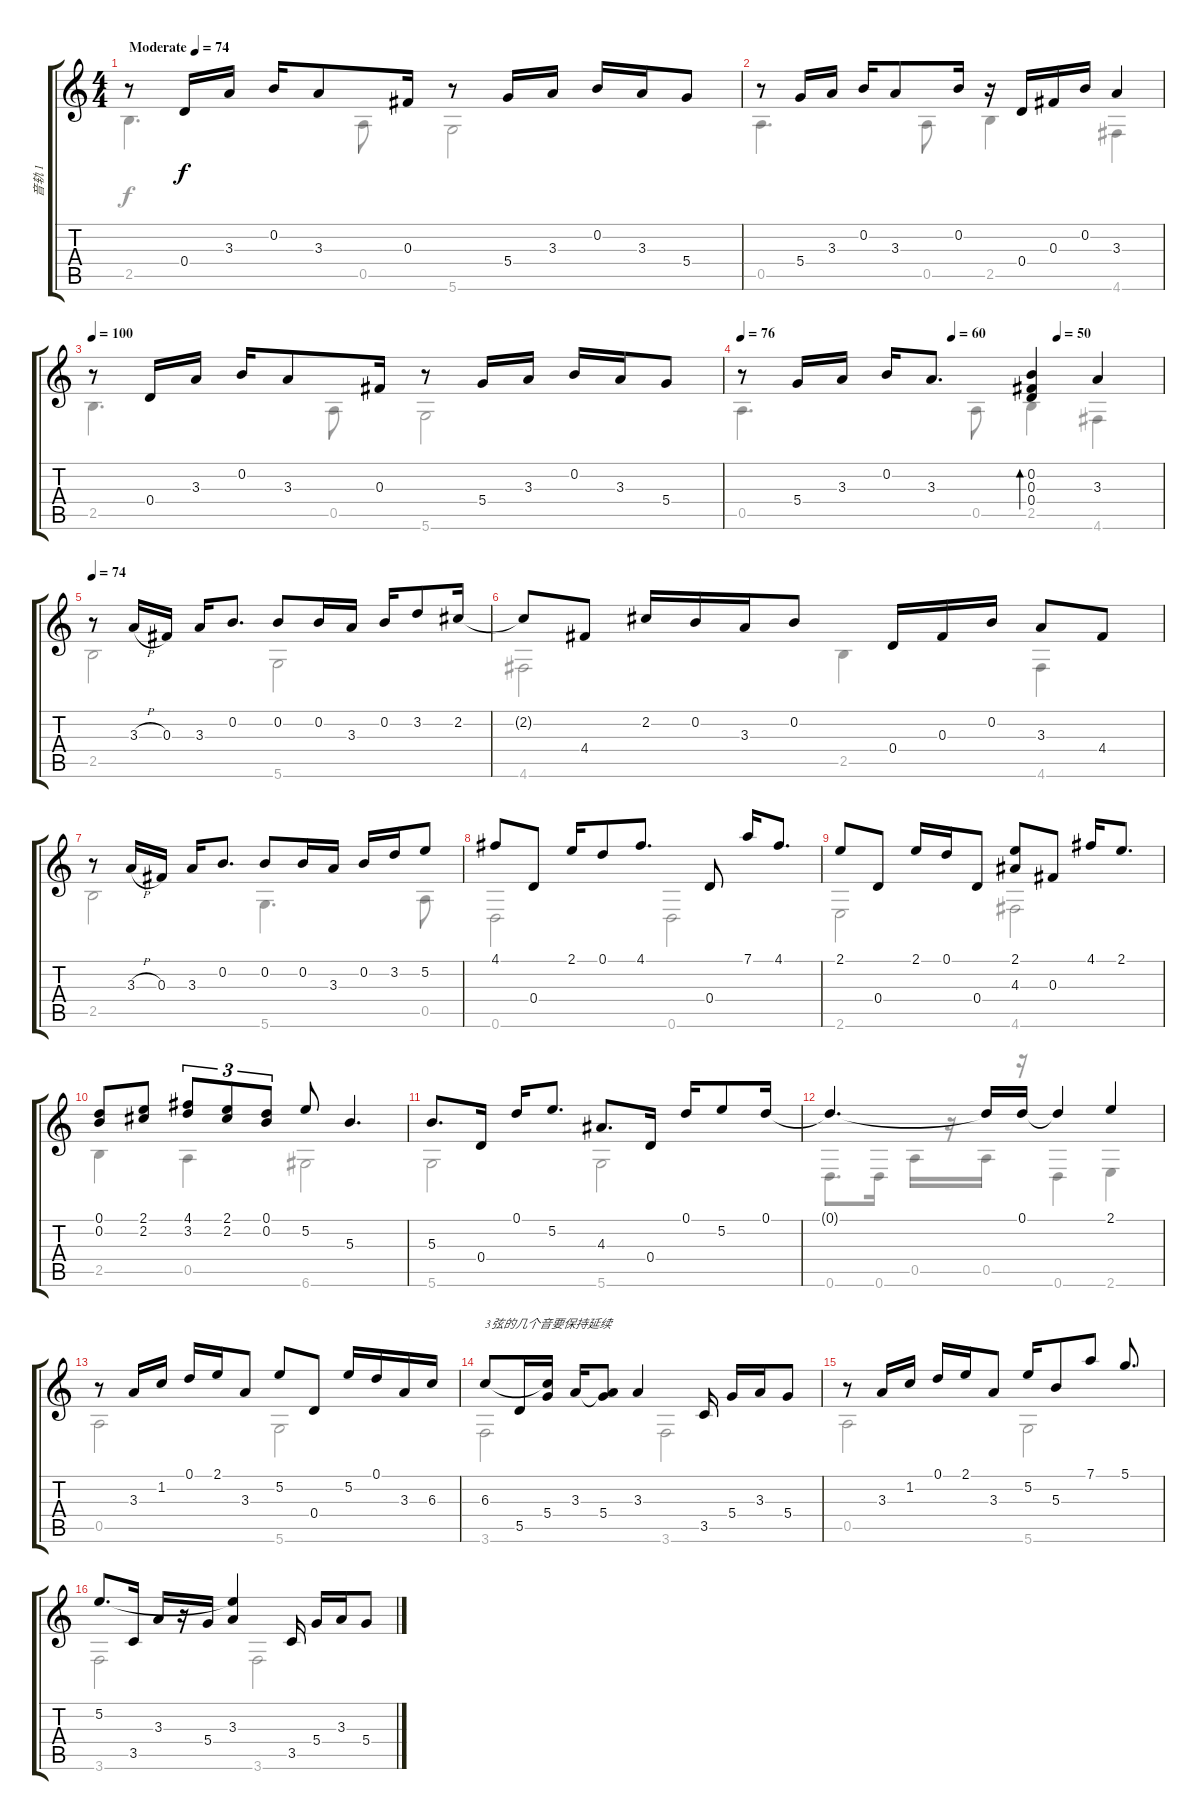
\track ("音轨 1" "音轨 1") {instrument acousticguitarsteel}
\staff {score tabs}
\tuning (D4 B3 Gb3 D3 A2 D2) {hide}
\voice
\ts (4 4)
\tempo (74 "Moderate")
\clef g2
\ks c
r.8{dy f instrument acousticguitarsteel} 0.4.16 3.3.16 0.2.16 3.3.8 0.3.16 r.8 5.4.16 3.3.16 0.2.16 3.3.16 5.4.8 |
r.8 5.4.16 3.3.16 0.2.16 3.3.8 0.2.16 r.16 0.4.16 0.3.16 0.2.16 3.3.4 |
\tempo 100
r.8 0.4.16 3.3.16 0.2.16 3.3.8 0.3.16 r.8 5.4.16 3.3.16 0.2.16 3.3.16 5.4.8 |
\tempo 76
\tempo (60 0.5)
\tempo (50 0.75)
r.8 5.4.16 3.3.16 0.2.16 3.3.8{d} (0.2 0.3 0.4).4{bd 60} 3.3.4 |
\tempo 74
r.8 3.3{h}.16 0.3.16 3.3.16 0.2.8{d} 0.2.8 0.2.16 3.3.16 0.2.16 3.2.8 2.2.16 |
2.2{t}.8 4.4.8 2.2.16 0.2.16 3.3.16 0.2.8 0.4.16 0.3.16 0.2.16 3.3.8 4.4.8 |
r.8 3.3{h}.16 0.3.16 3.3.16 0.2.8{d} 0.2.8 0.2.16 3.3.16 0.2.16 3.2.16 5.2.8 |
4.1.8 0.4.8 2.1.16 0.1.8 4.1.8{d} 0.4.8 7.1.16 4.1.8{d} |
2.1.8 0.4.8 2.1.16 0.1.16 0.4.8 (2.1 4.3).8 0.3.8 4.1.16 2.1.8{d} |
(0.1 0.2).8 (2.1 2.2).8 (4.1 3.2).8{tu (3 2)} (2.1 2.2).8{tu (3 2)} (0.1 0.2).8{tu (3 2)} 5.2.8 5.3.4{d} |
5.3.8{d} 0.4.16 0.1.16 5.2.8{d} 4.3.8{d} 0.4.16 0.1.16 5.2.8 0.1.16 |
0.1{t}.4{d} 0.1{t}.16 0.1.16 0.1{t}.4 2.1.4 |
r.8 3.3.16 1.2.16 0.1.16 2.1.16 3.3.8 5.2.8 0.4.8 5.2.16 0.1.16 3.3.16 6.3.16 |
6.3.8{txt "3弦的几个音要保持延续"} 5.5.16 (6.3{t} 5.4).16 3.3.16 (3.3{t} 5.4).8 3.3.4 3.5.16 5.4.16 3.3.16 5.4.8 |
r.8 3.3.16 1.2.16 0.1.16 2.1.16 3.3.8 5.2.16 5.3.8 7.1.8 5.1.8{d} |
5.2.8{d} 3.5.16 3.3.16 r.16 5.4.16 (5.2{t} 3.3).4 3.5.16 5.4.16 3.3.16 5.4.8
\voice
\clef g2
\ottava regular
\simile none
\ks c
2.5.4{d dy f} 0.5.8 5.6.2 |
0.5.4{d} 0.5.8 2.5.4 4.6.4 |
2.5.4{d} 0.5.8 5.6.2 |
0.5.4{d} 0.5.8 2.5.4 4.6.4 |
2.5.2 5.6.2 |
4.6.2 2.5.4 4.6.4 |
2.5.2 5.6.4{d} 0.5.8 |
0.6.2 0.6.2 |
2.6.2 4.6.2 |
2.5.4 0.5.4 6.6.2 |
5.6.2 5.6.2 |
0.6.8{d} 0.6.16 0.5.16 r.16 0.5.16 r.16 0.6.4 2.6.4 |
0.5.2 5.6.2 |
3.6.2 3.6.2 |
0.5.2 5.6.2 |
3.6.2 3.6.2
